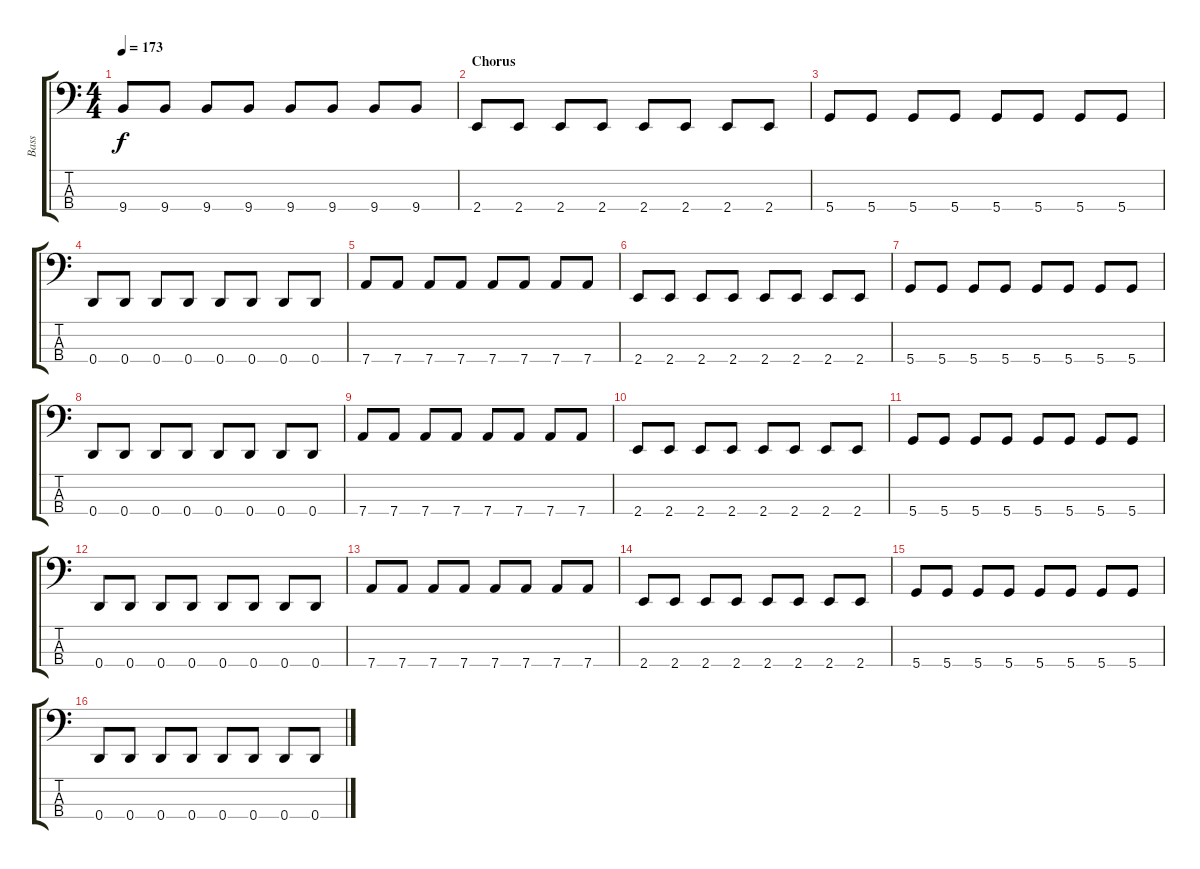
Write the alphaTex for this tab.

\track ("Bass" "Bass") {instrument electricbasspick}
\staff {score tabs}
\tuning (G2 D2 A1 D1) {hide}
\ts (4 4)
\tempo 173
\clef f4
\ks c
9.4.8{dy f} 9.4.8 9.4.8 9.4.8 9.4.8 9.4.8 9.4.8 9.4.8 |
\section ("" "Chorus")
2.4.8 2.4.8 2.4.8 2.4.8 2.4.8 2.4.8 2.4.8 2.4.8 |
5.4.8 5.4.8 5.4.8 5.4.8 5.4.8 5.4.8 5.4.8 5.4.8 |
0.4.8 0.4.8 0.4.8 0.4.8 0.4.8 0.4.8 0.4.8 0.4.8 |
7.4.8 7.4.8 7.4.8 7.4.8 7.4.8 7.4.8 7.4.8 7.4.8 |
2.4.8{volume 10 instrument electricbasspick} 2.4.8 2.4.8 2.4.8 2.4.8 2.4.8 2.4.8 2.4.8 |
5.4.8 5.4.8 5.4.8 5.4.8 5.4.8 5.4.8 5.4.8 5.4.8 |
0.4.8 0.4.8 0.4.8 0.4.8 0.4.8 0.4.8 0.4.8 0.4.8 |
7.4.8 7.4.8 7.4.8 7.4.8 7.4.8 7.4.8 7.4.8 7.4.8 |
2.4.8 2.4.8 2.4.8 2.4.8 2.4.8 2.4.8 2.4.8 2.4.8 |
5.4.8 5.4.8 5.4.8 5.4.8 5.4.8 5.4.8 5.4.8 5.4.8 |
0.4.8 0.4.8 0.4.8 0.4.8 0.4.8 0.4.8 0.4.8 0.4.8 |
7.4.8 7.4.8 7.4.8 7.4.8 7.4.8 7.4.8 7.4.8 7.4.8 |
2.4.8{volume 10 instrument electricbasspick} 2.4.8 2.4.8 2.4.8 2.4.8 2.4.8 2.4.8 2.4.8 |
5.4.8 5.4.8 5.4.8 5.4.8 5.4.8 5.4.8 5.4.8 5.4.8 |
0.4.8 0.4.8 0.4.8 0.4.8 0.4.8 0.4.8 0.4.8 0.4.8
